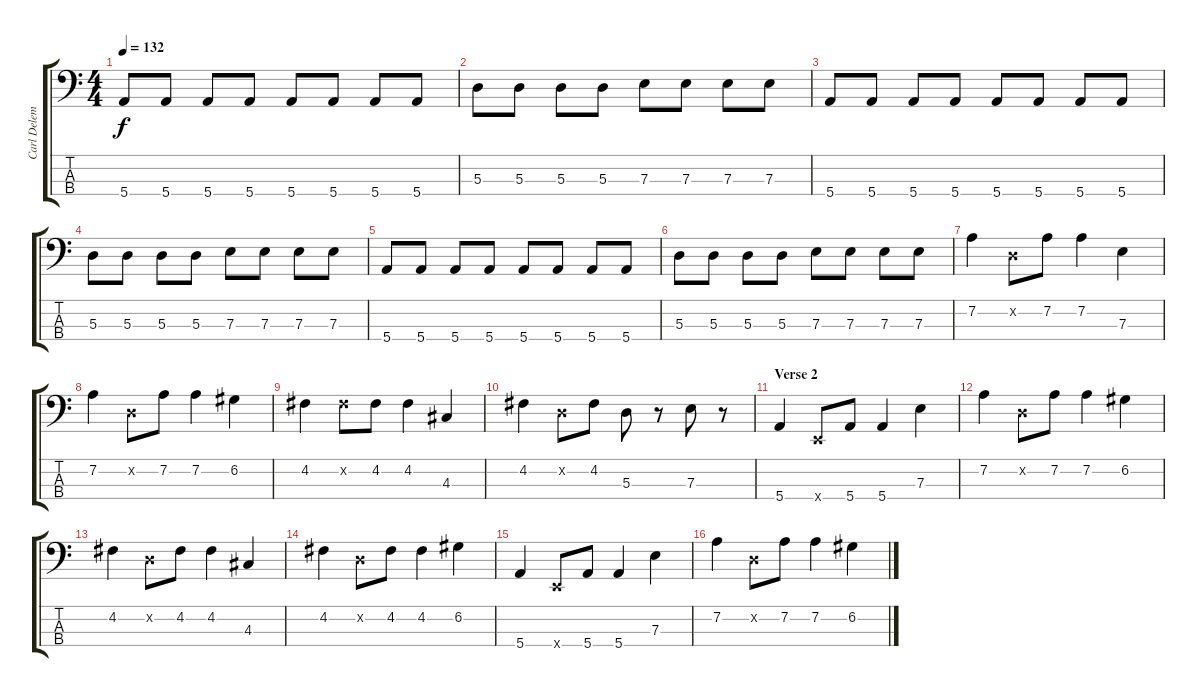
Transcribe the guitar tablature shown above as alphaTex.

\track ("Carl Delemo" "Carl Delem") {instrument electricbassfinger}
\staff {score tabs}
\tuning (G2 D2 A1 E1) {hide}
\ts (4 4)
\tempo 132
\clef f4
\ks c
5.4.8{dy f} 5.4.8 5.4.8 5.4.8 5.4.8 5.4.8 5.4.8 5.4.8 |
5.3.8 5.3.8 5.3.8 5.3.8 7.3.8 7.3.8 7.3.8 7.3.8 |
5.4.8 5.4.8 5.4.8 5.4.8 5.4.8 5.4.8 5.4.8 5.4.8 |
5.3.8 5.3.8 5.3.8 5.3.8 7.3.8 7.3.8 7.3.8 7.3.8 |
5.4.8 5.4.8 5.4.8 5.4.8 5.4.8 5.4.8 5.4.8 5.4.8 |
5.3.8 5.3.8 5.3.8 5.3.8 7.3.8 7.3.8 7.3.8 7.3.8 |
7.2.4 0.2{x}.8 7.2.8 7.2.4 7.3.4 |
7.2.4 0.2{x}.8 7.2.8 7.2.4 6.2.4 |
4.2.4 4.2{x}.8 4.2.8 4.2.4 4.3.4 |
4.2.4 0.2{x}.8 4.2.8 5.3.8 r.8 7.3.8 r.8 |
\section ("" "Verse 2")
5.4.4 0.4{x}.8 5.4.8 5.4.4 7.3.4 |
7.2.4 0.2{x}.8 7.2.8 7.2.4 6.2.4 |
4.2.4 0.2{x}.8 4.2.8 4.2.4 4.3.4 |
4.2.4 0.2{x}.8 4.2.8 4.2.4 6.2.4 |
5.4.4 0.4{x}.8 5.4.8 5.4.4 7.3.4 |
7.2.4 0.2{x}.8 7.2.8 7.2.4 6.2.4
